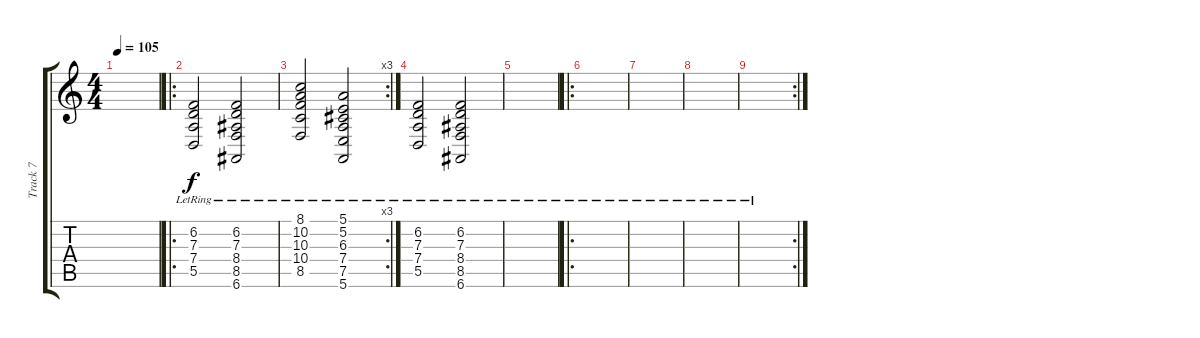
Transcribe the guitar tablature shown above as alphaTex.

\track ("Track 7" "Track 7") {instrument pad8sweep}
\staff {score tabs}
\tuning (E4 B3 G3 D3 A2 E2) {hide}
\ts (4 4)
\tempo 105
\clef g2
\ks c
|
\ro
(6.2{lr} 7.3{lr} 7.4{lr} 5.5{lr}).2 (6.2{lr} 7.3{lr} 8.4{lr} 8.5{lr} 6.6{lr}).2 |
\rc 3
(8.1{lr} 10.2{lr} 10.3{lr} 10.4{lr} 8.5{lr}).2 (5.1{lr} 5.2{lr} 6.3{lr} 7.4{lr} 7.5{lr} 5.6{lr}).2 |
(6.2{lr} 7.3{lr} 7.4{lr} 5.5{lr}).2 (6.2{lr} 7.3{lr} 8.4{lr} 8.5{lr} 6.6{lr}).2 |
|
\ro
|
|
|
\rc 2
